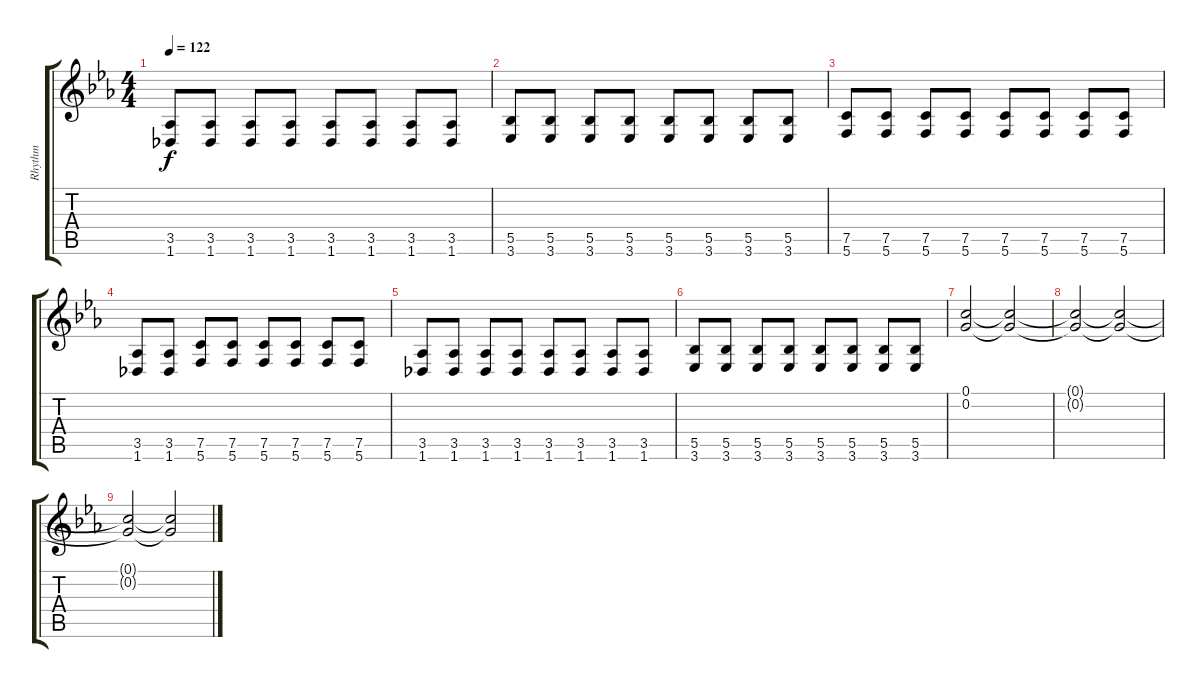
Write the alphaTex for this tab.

\track ("Rhythm" "Rhythm") {instrument distortionguitar}
\staff {score tabs}
\tuning (C4 G3 Eb3 Bb2 F2 C2) {hide}
\ts (4 4)
\tempo 122
\clef g2
\ks eb
(3.5 1.6).8{dy f} (3.5 1.6).8 (3.5 1.6).8 (3.5 1.6).8 (3.5 1.6).8 (3.5 1.6).8 (3.5 1.6).8 (3.5 1.6).8 |
(5.5 3.6).8 (5.5 3.6).8 (5.5 3.6).8 (5.5 3.6).8 (5.5 3.6).8 (5.5 3.6).8 (5.5 3.6).8 (5.5 3.6).8 |
(7.5 5.6).8{volume 14} (7.5 5.6).8 (7.5 5.6).8 (7.5 5.6).8 (7.5 5.6).8 (7.5 5.6).8 (7.5 5.6).8 (7.5 5.6).8 |
(3.5 1.6).8 (3.5 1.6).8 (7.5 5.6).8 (7.5 5.6).8 (7.5 5.6).8 (7.5 5.6).8 (7.5 5.6).8 (7.5 5.6).8 |
(3.5 1.6).8 (3.5 1.6).8 (3.5 1.6).8 (3.5 1.6).8 (3.5 1.6).8 (3.5 1.6).8 (3.5 1.6).8 (3.5 1.6).8 |
(5.5 3.6).8 (5.5 3.6).8 (5.5 3.6).8 (5.5 3.6).8 (5.5 3.6).8 (5.5 3.6).8 (5.5 3.6).8 (5.5 3.6).8 |
(0.1 0.2).2 (0.1{t} 0.2{t}).2{volume 11} |
(0.1{t} 0.2{t}).2{volume 9} (0.1{t} 0.2{t}).2{volume 7} |
(0.1{t} 0.2{t}).2{volume 4} (0.1{t} 0.2{t}).2{volume 2}
